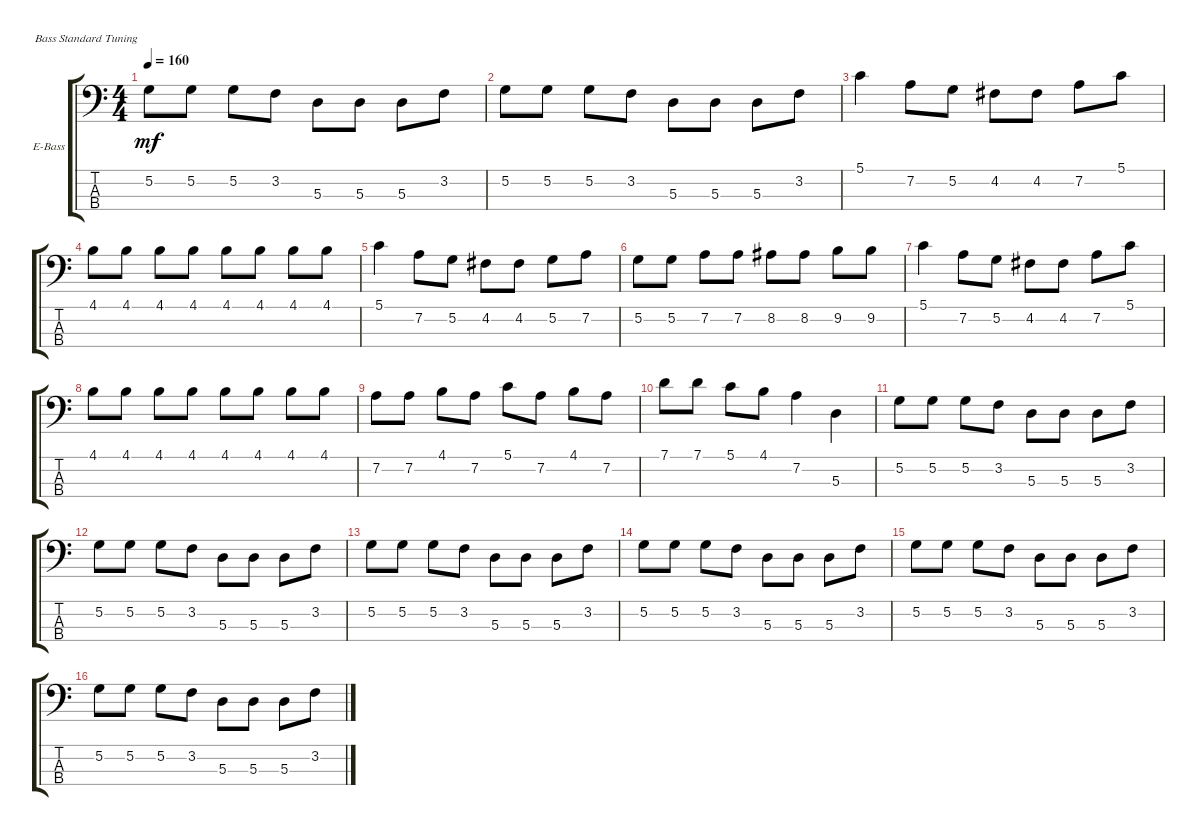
\defaultSystemsLayout 4
\bracketExtendMode groupsimilarinstruments
\firstSystemTrackNameOrientation horizontal
\otherSystemsTrackNameOrientation horizontal
\track ("Electric Bass" "E-Bass") {instrument electricbassfinger}
\staff {score tabs}
\tuning (G2 D2 A1 E1)
\ts (4 4)
\tempo 160
\clef f4
\scale
0.333333
\ks c
5.2.8{dy mf} 5.2.8 5.2.8 3.2.8 5.3.8 5.3.8 5.3.8 3.2.8 |
\scale
0.333333 5.2.8 5.2.8 5.2.8 3.2.8 5.3.8 5.3.8 5.3.8 3.2.8 |
\scale
0.333333 5.1.4 7.2.8 5.2.8 4.2.8 4.2.8 7.2.8 5.1.8 |
\scale
0.333333 4.1.8 4.1.8 4.1.8 4.1.8 4.1.8 4.1.8 4.1.8 4.1.8 |
\scale
0.333333 5.1.4 7.2.8 5.2.8 4.2.8 4.2.8 5.2.8 7.2.8 |
\scale
0.333333 5.2.8 5.2.8 7.2.8 7.2.8 8.2.8 8.2.8 9.2.8 9.2.8 |
\scale
0.333333 5.1.4 7.2.8 5.2.8 4.2.8 4.2.8 7.2.8 5.1.8 |
\scale
0.333333 4.1.8 4.1.8 4.1.8 4.1.8 4.1.8 4.1.8 4.1.8 4.1.8 |
\scale
0.333333 7.2.8 7.2.8 4.1.8 7.2.8 5.1.8 7.2.8 4.1.8 7.2.8 |
\scale
0.333333 7.1.8 7.1.8 5.1.8 4.1.8 7.2.4 5.3.4 |
\scale
0.333333 5.2.8 5.2.8 5.2.8 3.2.8 5.3.8 5.3.8 5.3.8 3.2.8 |
\scale
0.333333 5.2.8 5.2.8 5.2.8 3.2.8 5.3.8 5.3.8 5.3.8 3.2.8 |
\scale
0.333333 5.2.8 5.2.8 5.2.8 3.2.8 5.3.8 5.3.8 5.3.8 3.2.8 |
\scale
0.333333 5.2.8 5.2.8 5.2.8 3.2.8 5.3.8 5.3.8 5.3.8 3.2.8 |
\scale
0.333333 5.2.8 5.2.8 5.2.8 3.2.8 5.3.8 5.3.8 5.3.8 3.2.8 |
\scale
0.333333 5.2.8 5.2.8 5.2.8 3.2.8 5.3.8 5.3.8 5.3.8 3.2.8
